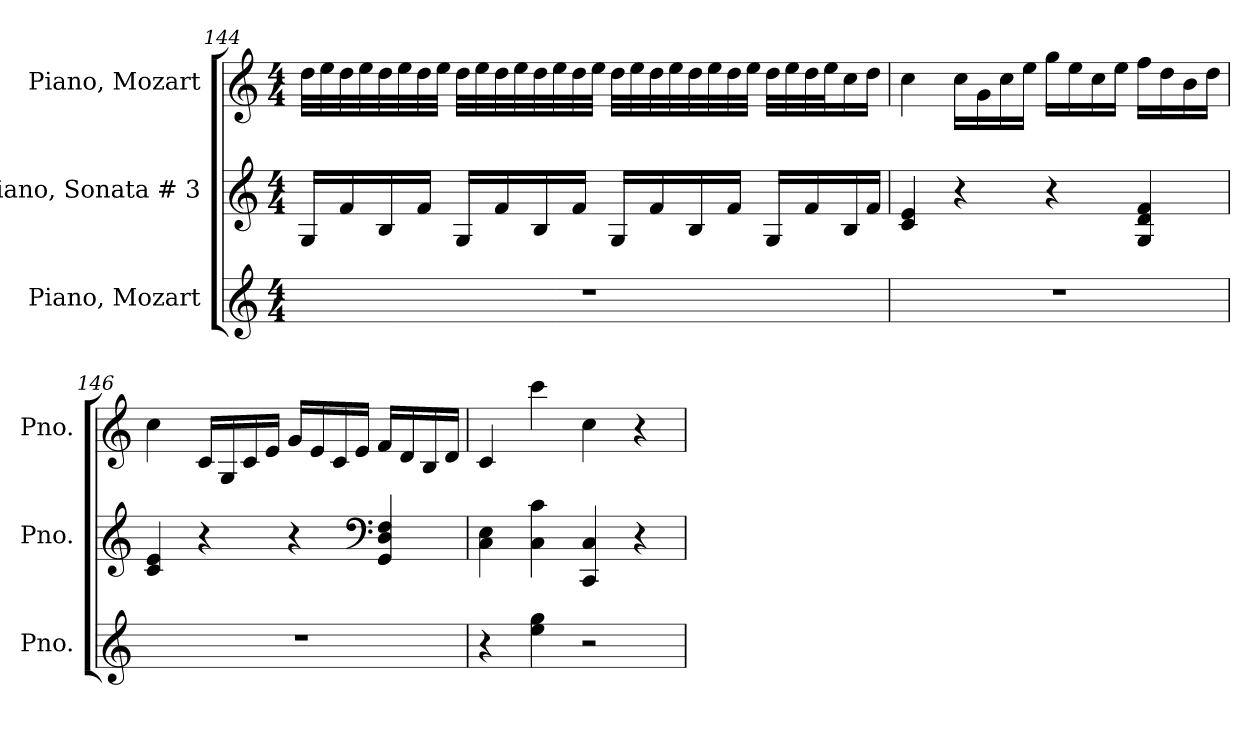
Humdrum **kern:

**kern	**kern	**kern
*part3	*part2	*part1
*staff3	*staff2	*staff1
*I"Piano, Mozart	*I"Piano, Sonata # 3	*I"Piano, Mozart
*I'Pno.	*I'Pno.	*I'Pno.
!!LO:LB:g=z
*clefG2	*clefG2	*clefG2
*k[]	*k[]	*k[]
*M4/4	*M4/4	*M4/4
=144	=144	=144
1r	16G/LL	32dd\LLL
.	.	32ee\
.	16f/	32dd\
.	.	32ee\
.	16B/	32dd\
.	.	32ee\
.	16f/JJ	32dd\
.	.	32ee\JJJ
.	16G/LL	32dd\LLL
.	.	32ee\
.	16f/	32dd\
.	.	32ee\
.	16B/	32dd\
.	.	32ee\
.	16f/JJ	32dd\
.	.	32ee\JJJ
.	16G/LL	32dd\LLL
.	.	32ee\
.	16f/	32dd\
.	.	32ee\
.	16B/	32dd\
.	.	32ee\
.	16f/JJ	32dd\
.	.	32ee\JJJ
.	16G/LL	32dd\LLL
.	.	32ee\
.	16f/	32dd\
.	.	32ee\J
.	16B/	16cc\
.	16f/JJ	16dd\JJ
=145	=145	=145
1r	4c/ 4e/	4cc\
.	4r	16cc\LL
.	.	16g\
.	.	16cc\
.	.	16ee\JJ
.	4r	16gg\LL
.	.	16ee\
.	.	16cc\
.	.	16ee\JJ
.	4G/ 4d/ 4f/	16ff\LL
.	.	16dd\
.	.	16b\
.	.	16dd\JJ
!!LO:LB:g=z
=146	=146	=146
1r	4c/ 4e/	4cc\
.	4r	16c/LL
.	.	16G/
.	.	16c/
.	.	16e/JJ
.	4r	16g/LL
.	.	16e/
.	.	16c/
.	.	16e/JJ
*	*clefF4	*
.	4GG/ 4D/ 4F/	16f/LL
.	.	16d/
.	.	16B/
.	.	16d/JJ
=147	=147	=147
4r	4C\ 4E\	4c/
4ee\ 4gg\	4C\ 4c\	4ccc\
2r	4CC/ 4C/	4cc\
.	4r	4r
=	=	=
*-	*-	*-
